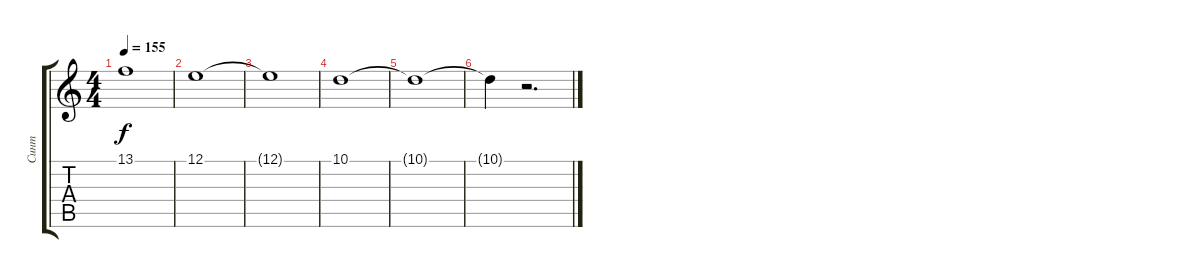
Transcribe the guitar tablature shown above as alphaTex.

\track ("Синт" "Синт") {instrument pad2warm}
\staff {score tabs}
\tuning (E4 B3 G3 D3 A2 E2) {hide}
\ts (4 4)
\tempo 155
\clef g2
\ks c
13.1{t}.1{dy f} |
12.1.1 |
12.1{t}.1 |
10.1.1 |
10.1{t}.1 |
10.1{t}.4 r.2{d}
